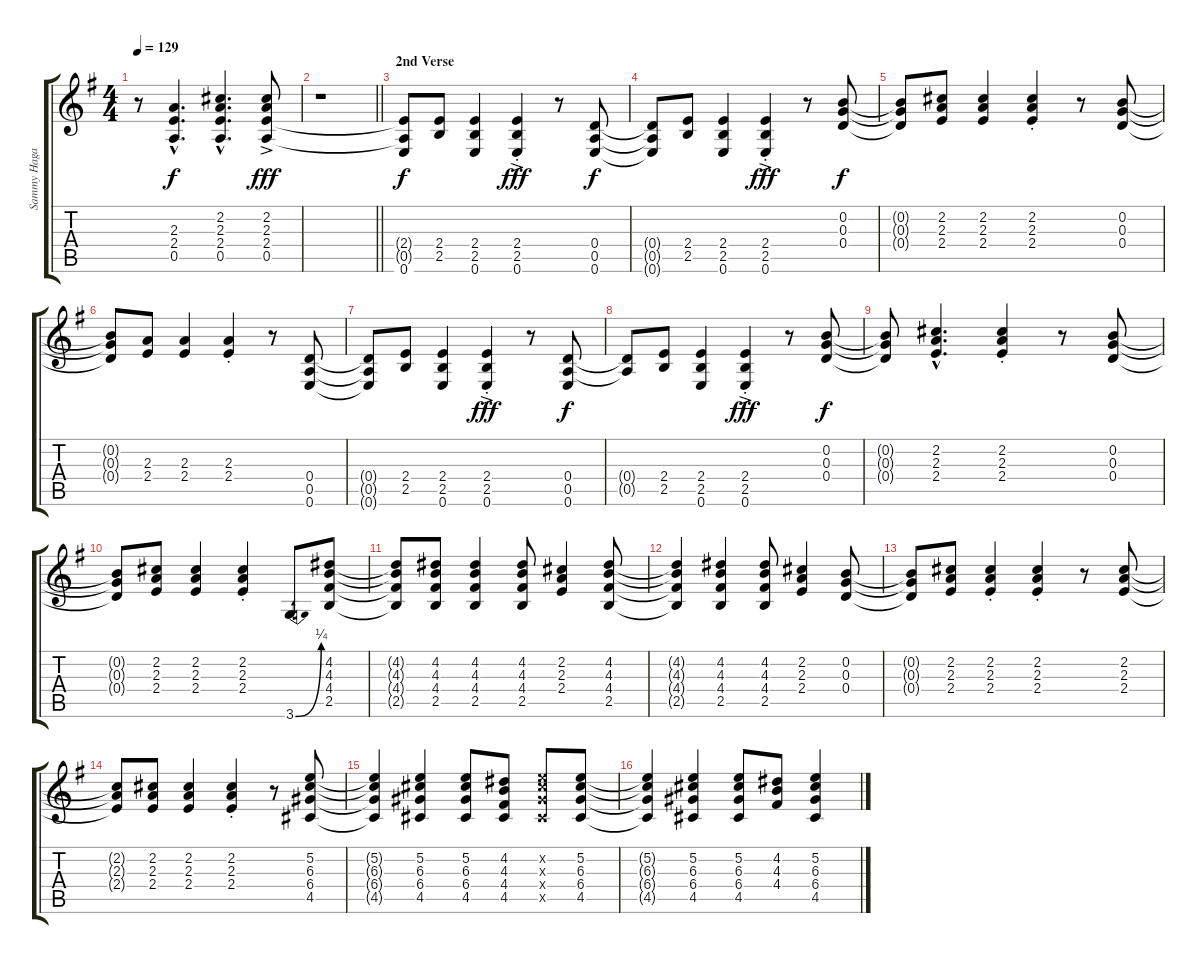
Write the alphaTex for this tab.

\track ("Sammy Hagar" "Sammy Haga") {instrument acousticguitarsteel}
\staff {score tabs}
\tuning (E4 B3 G3 D3 A2 E2) {hide}
\ts (4 4)
\tempo 129
\clef g2
\ks eminor
r.8{dy f} (2.3{hac} 2.4{hac} 0.5{hac}).4{d} (2.2{hac} 2.3{hac} 2.4{hac} 0.5{hac}).4{d} (2.2{ac} 2.3{ac} 2.4{ac} 0.5{ac}).8{dy fff} |
\barLineRight lightlight
r.1 |
\section ("" "2nd Verse")
(2.4{t} 0.5{t} 0.6{t}).8{dy f} (2.4 2.5).8 (2.4 2.5 0.6).4 (2.4{ac st} 2.5{ac st} 0.6{ac st}).4{dy fff} r.8 (0.4 0.5 0.6).8{dy f} |
(0.4{t} 0.5{t} 0.6{t}).8 (2.4 2.5).8 (2.4 2.5 0.6).4 (2.4{ac st} 2.5{ac st} 0.6{st}).4{dy fff} r.8 (0.2 0.3 0.4).8{dy f} |
(0.2{t} 0.3{t} 0.4{t}).8 (2.2 2.3 2.4).8 (2.2 2.3 2.4).4 (2.2{st} 2.3{st} 2.4{st}).4 r.8 (0.2 0.3 0.4).8 |
(0.2{t} 0.3{t} 0.4{t}).8 (2.3 2.4).8 (2.3 2.4).4 (2.3{st} 2.4{st}).4 r.8 (0.4 0.5 0.6).8 |
(0.4{t} 0.5{t} 0.6{t}).8 (2.4 2.5).8 (2.4 2.5 0.6).4 (2.4{ac st} 2.5{ac st} 0.6{ac st}).4{dy fff} r.8 (0.4 0.5 0.6).8{dy f} |
(0.4{t} 0.5{t}).8 (2.4 2.5).8 (2.4 2.5 0.6).4 (2.4{ac st} 2.5{ac st} 0.6{st}).4{dy fff} r.8 (0.2 0.3 0.4).8{dy f} |
(0.2{t} 0.3{t} 0.4{t}).8 (2.2{hac} 2.3{hac} 2.4{hac}).4{d} (2.2{st} 2.3{st} 2.4{st}).4 r.8 (0.2 0.3 0.4).8 |
(0.2{t} 0.3{t} 0.4{t}).8 (2.2 2.3 2.4).8 (2.2 2.3 2.4).4 (2.2{st} 2.3{st} 2.4{st}).4 3.6{be (bend 0 0 60 1)}.8 (4.2 4.3 4.4 2.5).8 |
(4.2{t} 4.3{t} 4.4{t} 2.5{t}).8 (4.2 4.3 4.4 2.5).8 (4.2 4.3 4.4 2.5).4 (4.2 4.3 4.4 2.5).8 (2.2 2.3 2.4).4 (4.2 4.3 4.4 2.5).8 |
(4.2{t} 4.3{t} 4.4{t} 2.5{t}).4 (4.2 4.3 4.4 2.5).4 (4.2 4.3 4.4 2.5).8 (2.2 2.3 2.4).4 (0.2 0.3 0.4).8 |
(0.2{t} 0.3{t} 0.4{t}).8 (2.2 2.3 2.4).8 (2.2{st} 2.3{st} 2.4{st}).4 (2.2{st} 2.3{st} 2.4{st}).4 r.8 (2.2 2.3 2.4).8 |
(2.2{t} 2.3{t} 2.4{t}).8 (2.2 2.3 2.4).8 (2.2 2.3 2.4).4 (2.2{st} 2.3{st} 2.4{st}).4 r.8 (5.2 6.3 6.4 4.5).8 |
(5.2{t} 6.3{t} 6.4{t} 4.5{t}).4 (5.2 6.3 6.4 4.5).4 (5.2 6.3 6.4 4.5).8 (4.2 4.3 4.4 4.5).8 (5.2{x} 6.3{x} 6.4{x} 4.5{x}).8 (5.2 6.3 6.4 4.5).8 |
(5.2{t} 6.3{t} 6.4{t} 4.5{t}).4 (5.2 6.3 6.4 4.5).4 (5.2 6.3 6.4 4.5).8 (4.2 4.3 4.4).8 (5.2 6.3 6.4 4.5).4
